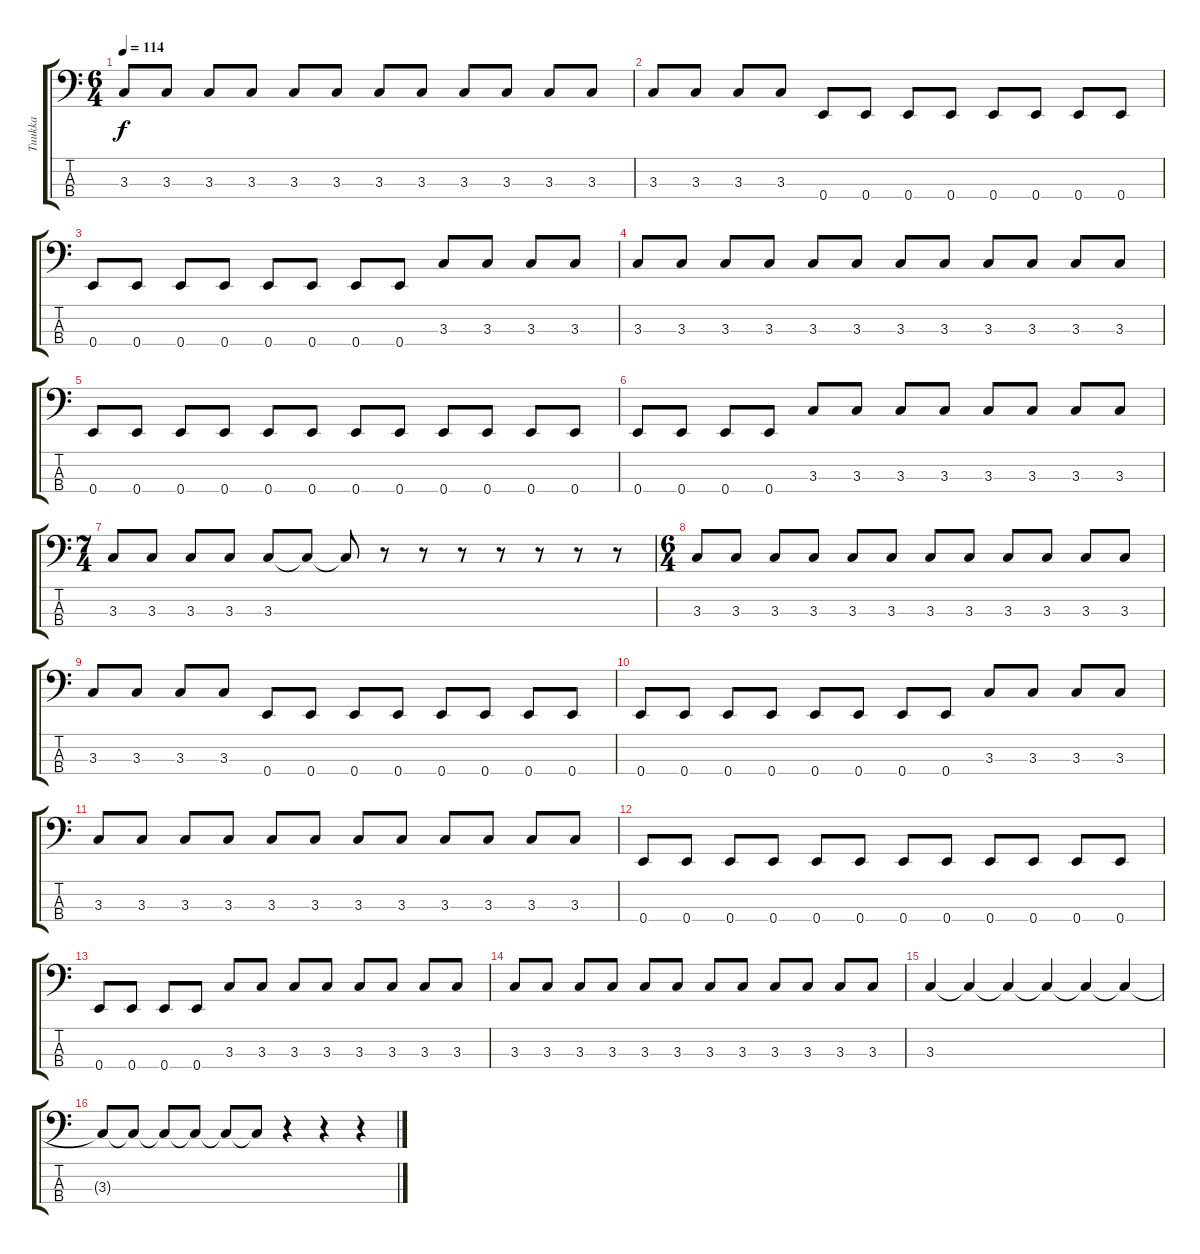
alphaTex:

\track ("Tuukka" "Tuukka") {instrument electricbassfinger}
\staff {score tabs}
\tuning (G2 D2 A1 E1) {hide}
\ts (6 4)
\tempo 114
\clef f4
\ks c
3.3.8{dy f} 3.3.8 3.3.8 3.3.8 3.3.8 3.3.8 3.3.8 3.3.8 3.3.8 3.3.8 3.3.8 3.3.8 |
3.3.8 3.3.8 3.3.8 3.3.8 0.4.8 0.4.8 0.4.8 0.4.8 0.4.8 0.4.8 0.4.8 0.4.8 |
0.4.8 0.4.8 0.4.8 0.4.8 0.4.8 0.4.8 0.4.8 0.4.8 3.3.8 3.3.8 3.3.8 3.3.8 |
3.3.8 3.3.8 3.3.8 3.3.8 3.3.8 3.3.8 3.3.8 3.3.8 3.3.8 3.3.8 3.3.8 3.3.8 |
0.4.8 0.4.8 0.4.8 0.4.8 0.4.8 0.4.8 0.4.8 0.4.8 0.4.8 0.4.8 0.4.8 0.4.8 |
0.4.8 0.4.8 0.4.8 0.4.8 3.3.8 3.3.8 3.3.8 3.3.8 3.3.8 3.3.8 3.3.8 3.3.8 |
\ts (7 4)
3.3.8 3.3.8 3.3.8 3.3.8 3.3.8 3.3{t}.8 3.3{t}.8 r.8 r.8 r.8 r.8 r.8 r.8 r.8 |
\ts (6 4)
3.3.8 3.3.8 3.3.8 3.3.8 3.3.8 3.3.8 3.3.8 3.3.8 3.3.8 3.3.8 3.3.8 3.3.8 |
3.3.8 3.3.8 3.3.8 3.3.8 0.4.8 0.4.8 0.4.8 0.4.8 0.4.8 0.4.8 0.4.8 0.4.8 |
0.4.8 0.4.8 0.4.8 0.4.8 0.4.8 0.4.8 0.4.8 0.4.8 3.3.8 3.3.8 3.3.8 3.3.8 |
3.3.8 3.3.8 3.3.8 3.3.8 3.3.8 3.3.8 3.3.8 3.3.8 3.3.8 3.3.8 3.3.8 3.3.8 |
0.4.8 0.4.8 0.4.8 0.4.8 0.4.8 0.4.8 0.4.8 0.4.8 0.4.8 0.4.8 0.4.8 0.4.8 |
0.4.8 0.4.8 0.4.8 0.4.8 3.3.8 3.3.8 3.3.8 3.3.8 3.3.8 3.3.8 3.3.8 3.3.8 |
3.3.8 3.3.8 3.3.8 3.3.8 3.3.8 3.3.8 3.3.8 3.3.8 3.3.8 3.3.8 3.3.8 3.3.8 |
3.3.4 3.3{t}.4 3.3{t}.4 3.3{t}.4 3.3{t}.4 3.3{t}.4 |
3.3{t}.8 3.3{t}.8 3.3{t}.8 3.3{t}.8 3.3{t}.8 3.3{t}.8 r.4 r.4 r.4
